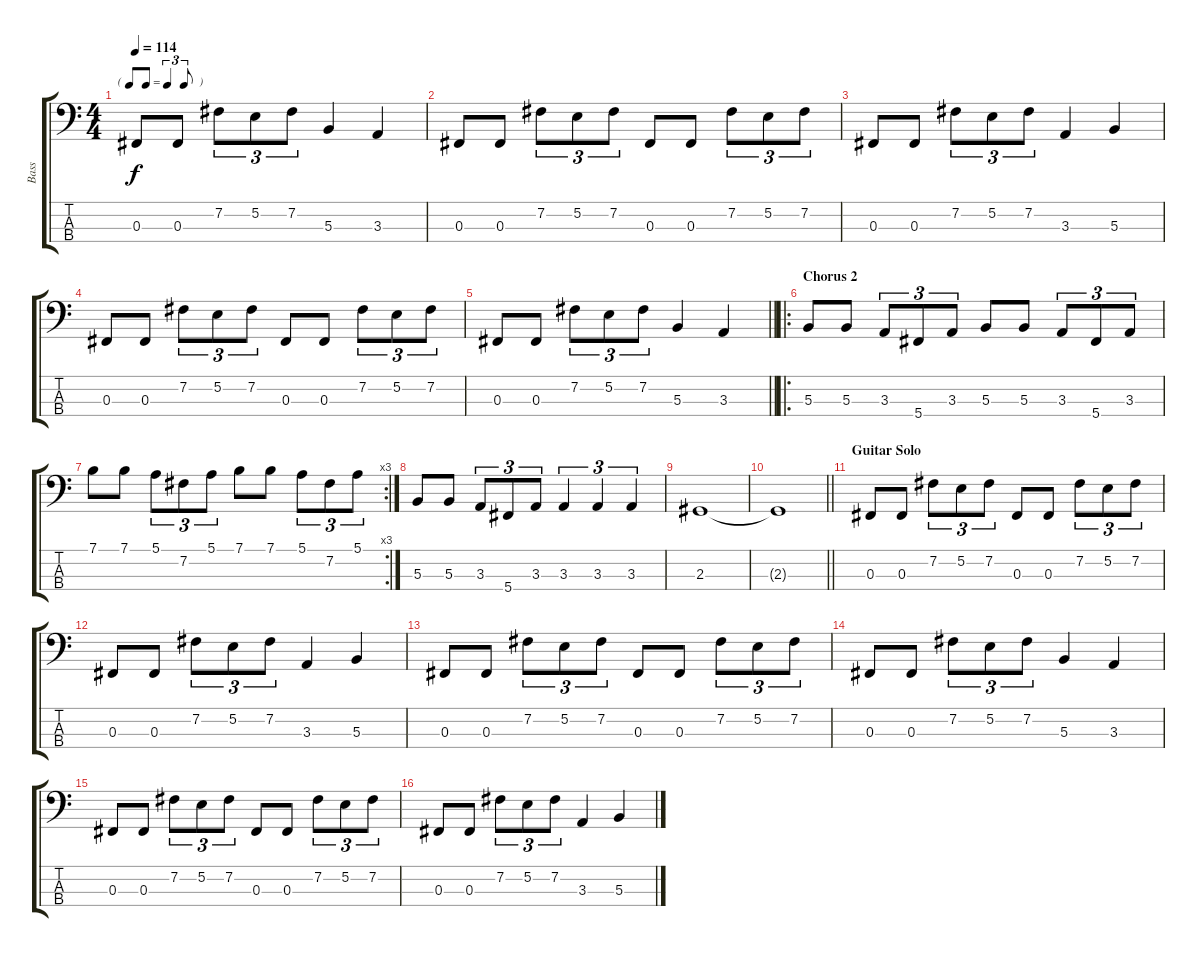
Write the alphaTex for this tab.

\track ("Bass" "Bass") {instrument electricbassfinger}
\staff {score tabs}
\tuning (E2 B1 Gb1 Db1) {hide}
\ts (4 4)
\tf triplet8th
\tempo 114
\clef f4
\ks c
0.3.8{dy f} 0.3.8 7.2.8{tu (3 2)} 5.2.8{tu (3 2)} 7.2.8{tu (3 2)} 5.3.4 3.3.4 |
0.3.8 0.3.8 7.2.8{tu (3 2)} 5.2.8{tu (3 2)} 7.2.8{tu (3 2)} 0.3.8 0.3.8 7.2.8{tu (3 2)} 5.2.8{tu (3 2)} 7.2.8{tu (3 2)} |
0.3.8 0.3.8 7.2.8{tu (3 2)} 5.2.8{tu (3 2)} 7.2.8{tu (3 2)} 3.3.4 5.3.4 |
0.3.8 0.3.8 7.2.8{tu (3 2)} 5.2.8{tu (3 2)} 7.2.8{tu (3 2)} 0.3.8 0.3.8 7.2.8{tu (3 2)} 5.2.8{tu (3 2)} 7.2.8{tu (3 2)} |
\barLineRight lightlight
0.3.8 0.3.8 7.2.8{tu (3 2)} 5.2.8{tu (3 2)} 7.2.8{tu (3 2)} 5.3.4 3.3.4 |
\ro
\section ("" "Chorus 2")
5.3.8 5.3.8 3.3.8{tu (3 2)} 5.4.8{tu (3 2)} 3.3.8{tu (3 2)} 5.3.8 5.3.8 3.3.8{tu (3 2)} 5.4.8{tu (3 2)} 3.3.8{tu (3 2)} |
\rc 3
7.1.8 7.1.8 5.1.8{tu (3 2)} 7.2.8{tu (3 2)} 5.1.8{tu (3 2)} 7.1.8 7.1.8 5.1.8{tu (3 2)} 7.2.8{tu (3 2)} 5.1.8{tu (3 2)} |
5.3.8 5.3.8 3.3.8{tu (3 2)} 5.4.8{tu (3 2)} 3.3.8{tu (3 2)} 3.3.4{tu (3 2)} 3.3.4{tu (3 2)} 3.3.4{tu (3 2)} |
2.3.1 |
\barLineRight lightlight
2.3{t}.1 |
\section ("" "Guitar Solo")
0.3.8 0.3.8 7.2.8{tu (3 2)} 5.2.8{tu (3 2)} 7.2.8{tu (3 2)} 0.3.8 0.3.8 7.2.8{tu (3 2)} 5.2.8{tu (3 2)} 7.2.8{tu (3 2)} |
0.3.8 0.3.8 7.2.8{tu (3 2)} 5.2.8{tu (3 2)} 7.2.8{tu (3 2)} 3.3.4 5.3.4 |
0.3.8 0.3.8 7.2.8{tu (3 2)} 5.2.8{tu (3 2)} 7.2.8{tu (3 2)} 0.3.8 0.3.8 7.2.8{tu (3 2)} 5.2.8{tu (3 2)} 7.2.8{tu (3 2)} |
0.3.8 0.3.8 7.2.8{tu (3 2)} 5.2.8{tu (3 2)} 7.2.8{tu (3 2)} 5.3.4 3.3.4 |
0.3.8 0.3.8 7.2.8{tu (3 2)} 5.2.8{tu (3 2)} 7.2.8{tu (3 2)} 0.3.8 0.3.8 7.2.8{tu (3 2)} 5.2.8{tu (3 2)} 7.2.8{tu (3 2)} |
0.3.8 0.3.8 7.2.8{tu (3 2)} 5.2.8{tu (3 2)} 7.2.8{tu (3 2)} 3.3.4 5.3.4
